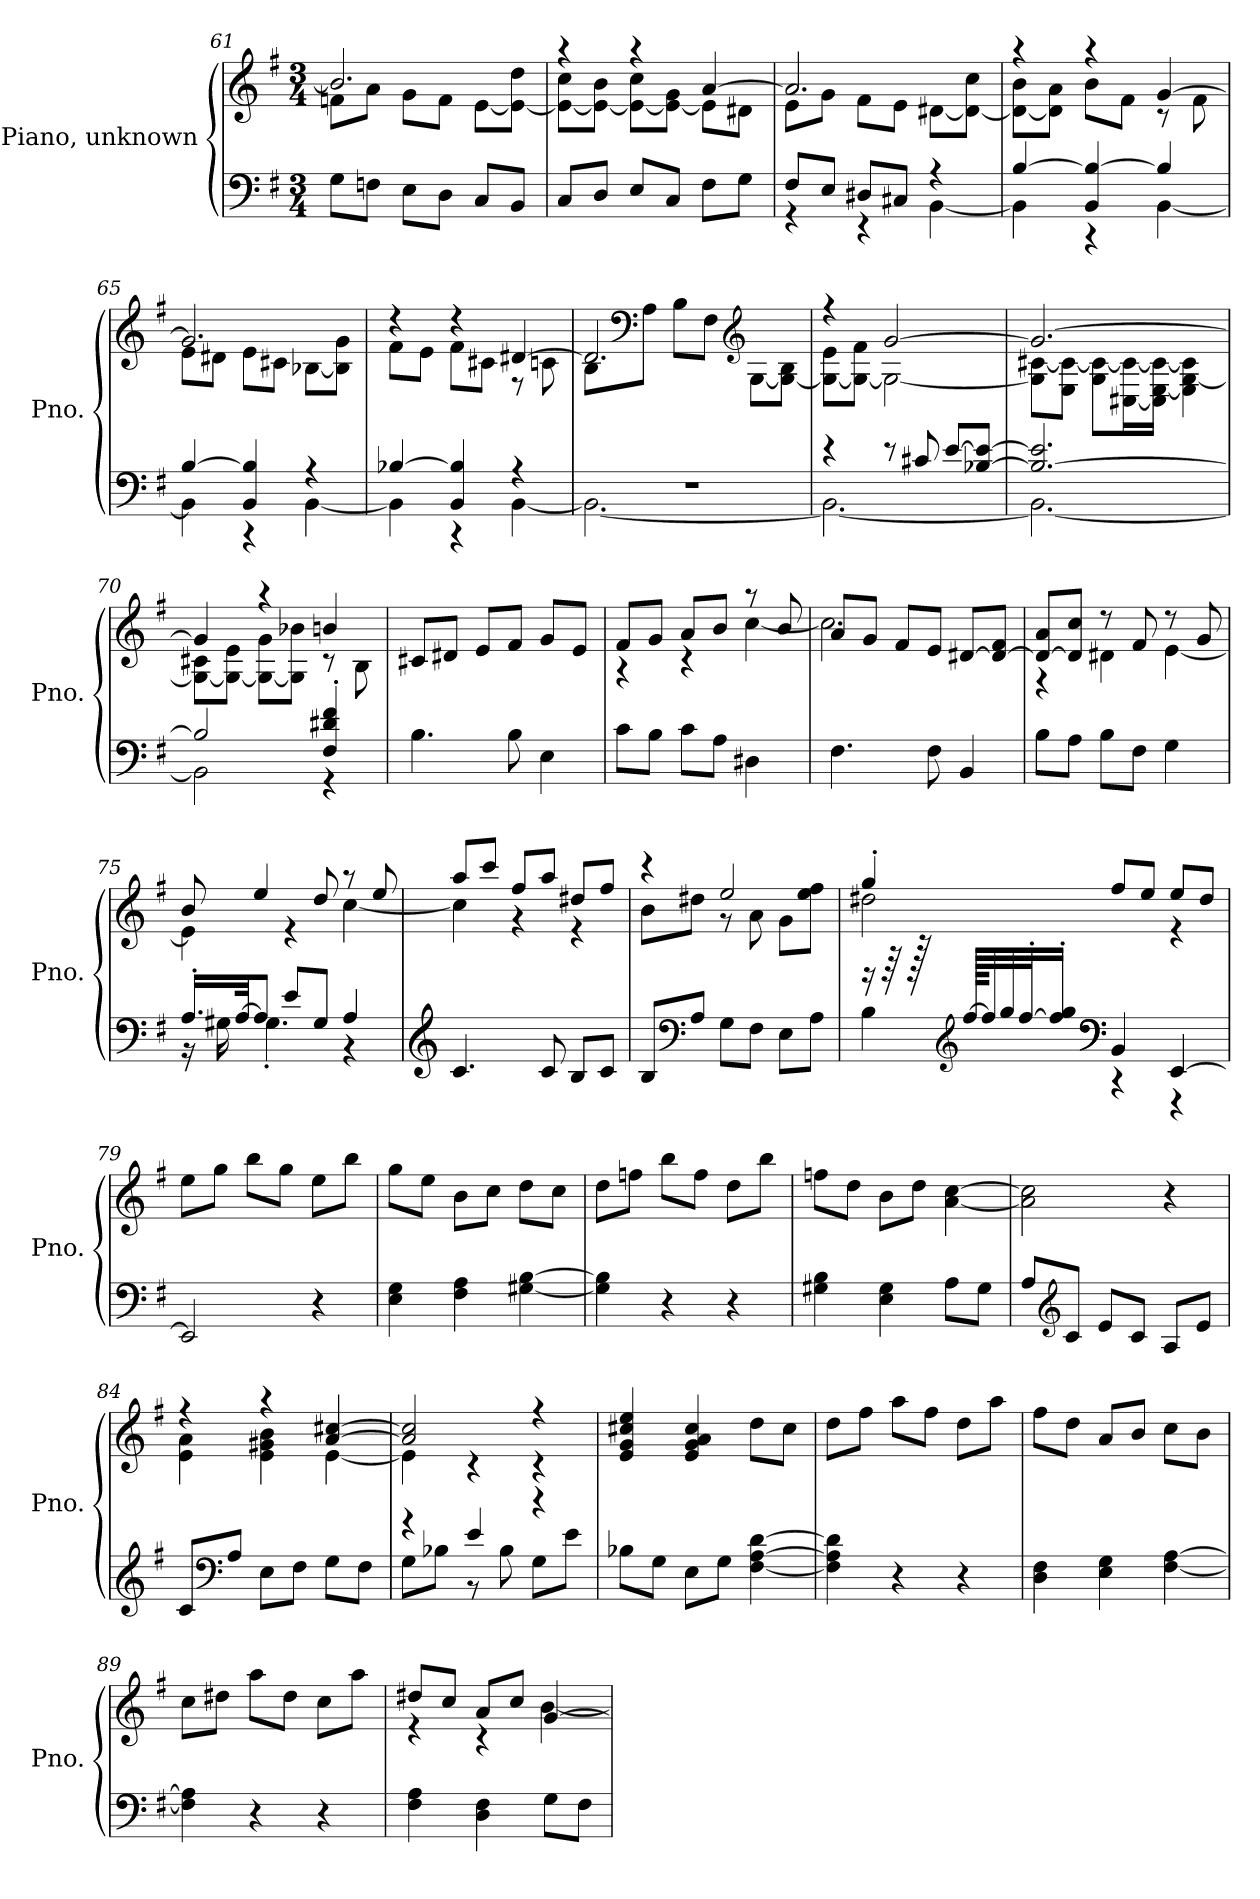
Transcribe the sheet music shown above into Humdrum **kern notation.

**kern	**kern
*part1	*part1
*staff2	*staff1
*I"Piano, unknown	*
*I'Pno.	*
*clefF4	*clefG2
*k[f#]	*k[f#]
*M3/4	*M3/4
=61	=61
*	*^
8G\L	2.b/]	8fn\L
8Fn\J	.	8a\J
8E\L	.	8g\L
8D\J	.	8f\J
8C/L	.	[8e\L
8BB/J	.	8e\_ 8dd\J
=62	=62	=62
8C/L	4r	8e\_ 8cc\L
8D/J	.	8e\_ 8b\J
8E/L	4r	8e\_ 8cc\L
8C/J	.	8e\_ 8g\J
8F#\L	[4a/	8e\L]
8G\J	.	8d#X\J
!!LO:LB:g=z	!!
=63	=63	=63
*^	*	*
8F#/L	4r	2.a/]	8e\L
8E/J	.	.	8g\J
8D#X/L	4r	.	8f#\L
8C#X/J	.	.	8e\J
4r	[4BB\	.	[8d#X\L
.	.	.	8d#\_ 8cc\J
=64	=64	=64	=64
[4B/	4BB\]	4r	8d#\_ 8b\L
.	.	.	8d#\] 8a\J
4BB/ 4B/_	4r	4r	8b\L
.	.	.	8f#\J
4B/]	[4BB\	[4g/	8r
.	.	.	8f#\
=65	=65	=65	=65
[4B/	4BB\]	2.g/]	8e\L
.	.	.	8d#X\J
4BB/ 4B/]	4r	.	8e\L
.	.	.	8c#X\J
4r	[4BB\	.	[8B-X\L
.	.	.	8B-\] 8g\J
=66	=66	=66	=66
[4B-X/	4BB\]	4r	8f#\L
.	.	.	8e\J
4BB/ 4B-/]	4r	4r	8f#\L
.	.	.	8c#X\J
4r	[4BB\	[4d#X/	8r
.	.	.	8cn\
!!LO:LB:g=z	!!
=67	=67	=67	=67
2.r	2.BB\_	2.d#/]	8B\L
*	*	*clefF4	*
.	.	.	8A\J
.	.	.	8B\L
.	.	.	8F#\J
*	*	*clefG2	*
.	.	.	[8G\L
.	.	.	8G\_ 8B\J
=68	=68	=68	=68
4r	2.BB\_	4r	8G\_ 8e\L
.	.	.	8G\_ 8f#\J
8r	.	[2g/	2G\_
8c#X/	.	.	.
[8e/L	.	.	.
[8B-X/ 8e/_J	.	.	.
=69	=69	=69	=69
2.B-/_ 2.e/]	2.BB\_	2.g/_	8G\] [8c#X\L
.	.	.	8E\ 8c#\_J
.	.	.	8G\ 8c#\_L
.	.	.	[16C#X\ 16c#\_L
.	.	.	16C#\] [16E\ 16c#\_JJ
.	.	.	4E\] [4G\ 4c#\]
=70	=70	=70	=70
2B-/]	2BB\]	4g/]	8G\_ 8c#X\L
.	.	.	8G\_ 8e\J
.	.	4r	8G\_ 8g\L
.	.	.	8G\] 8b-X\J
4F#/' 4d#X/' 4f#/'	4r	4bn/	8r
.	.	.	8B\
*v	*v	*	*
*	*v	*v
!!LO:LB:g=z
=71	=71
4.B\	8c#X/L
.	8d#X/J
.	8e/L
8B\	8f#/J
4E\	8g/L
.	8e/J
=72	=72
*	*^
8c\L	8f#/L	4r
8B\J	8g/J	.
8c\L	8a/L	4r
8A\J	8b/J	.
4D#X\	8r	[4cc\
.	8b/	.
=73	=73	=73
4.F#\	8a/L	2.cc\]
.	8g/J	.
.	8f#/L	.
8F#\	8e/J	.
4BB/	[8d#X/L	.
.	8d#/_ 8f#/J	.
=74	=74	=74
8B\L	8d#/_ 8a/L	4r
8A\J	8d#/] 8cc/J	.
8B\L	8r	4d#X\
8F#\J	8f#/	.
4G\	8r	[4e\
.	8g/	.
!!LO:LB:g=z	!!
=75	=75	=75
*^	*	*
16.A'/LL	16r	8b/	4e\]
.	16G#X\	.	.
[32A/JK	.	.	.
8A/J]	4.G#'\	4ee/	.
8e/L	.	.	4r
8G#/J	.	8dd/	.
4A/	4r	8r	[4cc\
.	.	8ee/	.
*v	*v	*	*
=76	=76	=76
*clefG2	*	*
4.c/	8aa/L	4cc\]
.	8ccc/J	.
.	8ff#/L	4r
8c/	8aa/J	.
8B/L	8dd#X/L	4r
8c/J	8ff#/J	.
=77	=77	=77
8B/L	4r	8b\L
*clefF4	*	*
8A/J	.	8dd#X\J
8G\L	2ee/	8r
8F#\J	.	8a\
8E\L	.	8g\L
8A\J	.	8ee\ 8ff#\J
!!LO:LB:g=z	!!
=78	=78	=78
*^	*	*
16r	4B\	4gg'/	2dd#X\
64r	.	.	.
128r	.	.	.
*clefG2	*	*	*
[128ff#/KKLLL	.	.	.
32ff#/]	.	.	.
32gg/	.	.	.
[32ff#'/J	.	.	.
16ff#/]' 16gg/'JJ	.	.	.
*clefF4	*	*	*
4BB/	4r	8ff#/L	.
.	.	8ee/J	.
[4EE/	4r	8ee/L	4r
.	.	8dd#/J	.
*v	*v	*	*
*	*v	*v
=79	=79
2EE/]	8ee\L
.	8gg\J
.	8bb\L
.	8gg\J
4r	8ee\L
.	8bb\J
=80	=80
4E\ 4G\	8gg\L
.	8ee\J
4F#\ 4A\	8b\L
.	8cc\J
[4G#X\ [4B\	8dd\L
.	8cc\J
=81	=81
4G#\] 4B\]	8dd\L
.	8ffn\J
4r	8bb\L
.	8ff\J
4r	8dd\L
.	8bb\J
!!LO:PB:g=z
=82	=82
4G#X\ 4B\	8ffn\L
.	8dd\J
4E\ 4G#\	8b\L
.	8dd\J
8A\L	[4a\ [4cc\
8G#\J	.
=83	=83
8A/L	2a\] 2cc\]
*clefG2	*
8c/J	.
8e/L	.
8c/J	.
8A/L	4r
8e/J	.
=84	=84
*	*^
8c/L	4r	4e\ 4a\
*clefF4	*	*
8A/J	.	.
8E\L	4r	4e\ 4g#X\ 4b\
8F#\J	.	.
8G\L	[4a/ [4cc#X/	[4e\
8F#\J	.	.
=85	=85	=85
*^	*	*
4r	8G\L	2a/] 2cc#/]	4e\]
.	8B-X\J	.	.
4e/	8r	.	4r
.	8B-\	.	.
4r	8G\L	4r	4r
.	8e\J	.	.
*v	*v	*	*
*	*v	*v
=86	=86
8B-X\L	4e/ 4g/ 4cc#X/ 4ee/
8G\J	.
8E\L	4e/ 4g/ 4a/ 4cc#/
8G\J	.
[4F#\ [4A\ [4d\	8dd\L
.	8cc#\J
!!LO:LB:g=z
=87	=87
4F#\] 4A\] 4d\]	8dd\L
.	8ff#\J
4r	8aa\L
.	8ff#\J
4r	8dd\L
.	8aa\J
=88	=88
4D\ 4F#\	8ff#\L
.	8dd\J
4E\ 4G\	8a/L
.	8b/J
[4F#\ [4A\	8cc\L
.	8b\J
=89	=89
4F#\] 4A\]	8cc\L
.	8dd#X\J
4r	8aa\L
.	8dd#\J
4r	8cc\L
.	8aa\J
=90	=90
*	*^
4F#\ 4A\	8dd#X/L	4r
.	8cc/J	.
4D\ 4F#\	8a/L	4r
.	8cc/J	.
8G\L	[4g/	[4b\
8F#\J	.	.
*	*v	*v
=	=
*-	*-
